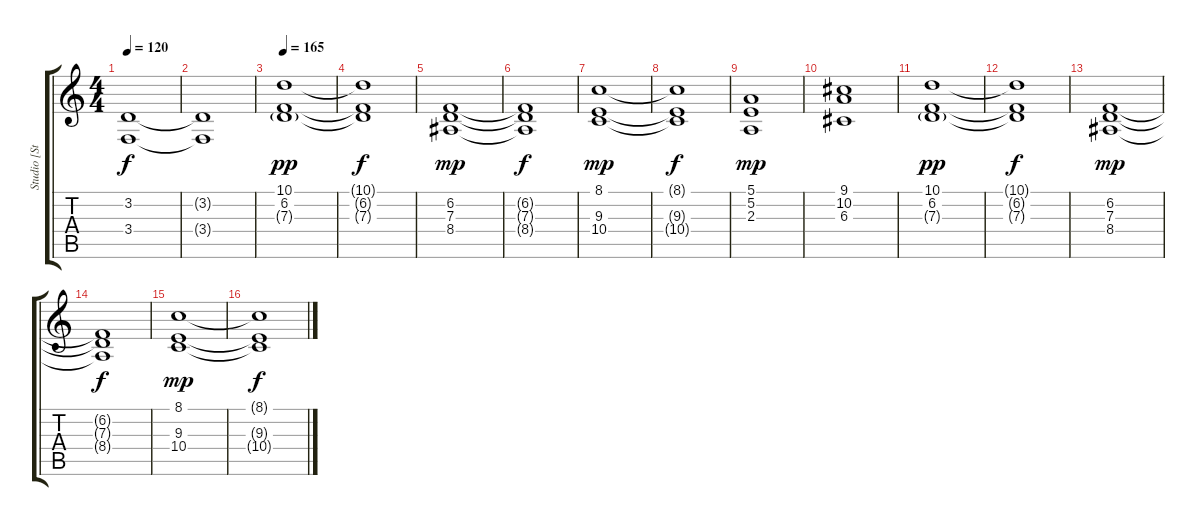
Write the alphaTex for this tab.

\track ("Studio [Strings]" "Studio [St") {instrument viola}
\staff {score tabs}
\tuning (E4 B3 G3 D3 A2 D2) {hide}
\ts (4 4)
\tempo 120
\clef g2
\ks c
(3.2{t} 3.4{t}).1{dy f} |
(3.2{t} 3.4{t}).1 |
\tempo 165
(10.1 6.2 7.3{g}).1{dy pp volume 6 balance 3 instrument rockorgan} |
(10.1{t} 6.2{t} 7.3{t}).1{dy f} |
(6.2 7.3 8.4).1{dy mp} |
(6.2{t} 7.3{t} 8.4{t}).1{dy f} |
(8.1 9.3 10.4).1{dy mp} |
(8.1{t} 9.3{t} 10.4{t}).1{dy f} |
(5.1 5.2 2.3).1{dy mp} |
(9.1 10.2 6.3).1 |
(10.1 6.2 7.3{g}).1{dy pp} |
(10.1{t} 6.2{t} 7.3{t}).1{dy f} |
(6.2 7.3 8.4).1{dy mp} |
(6.2{t} 7.3{t} 8.4{t}).1{dy f} |
(8.1 9.3 10.4).1{dy mp} |
(8.1{t} 9.3{t} 10.4{t}).1{dy f}
